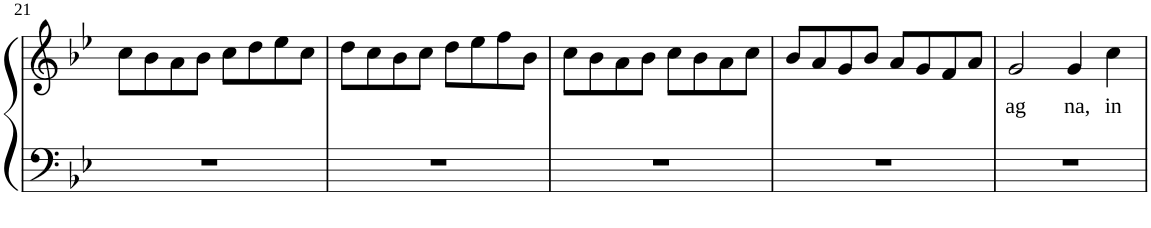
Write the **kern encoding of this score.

**kern	**kern	**text
*part1	*part1	*part1
*staff2	*staff1	*staff1
*I"Piano	*	*
*I'Pno	*	*
!!LO:PB:g=z
*clefF4	*clefG2	*
*k[b-e-]	*k[b-e-]	*
*B-:	*B-:	*
*M2/2	*M2/2	*
=21	=21	=21
1r	8cc\L	.
.	8b-\	.
.	8a\	.
.	8b-\J	.
.	8cc\L	.
.	8dd\	.
.	8ee-\	.
.	8cc\J	.
=22	=22	=22
1r	8dd\L	.
.	8cc\	.
.	8b-\	.
.	8cc\J	.
.	8dd\L	.
.	8ee-\	.
.	8ff\	.
.	8b-\J	.
=23	=23	=23
1r	8cc\L	.
.	8b-\	.
.	8a\	.
.	8b-\J	.
.	8cc\L	.
.	8b-\	.
.	8a\	.
.	8cc\J	.
=24	=24	=24
1r	8b-/L	.
.	8a/	.
.	8g/	.
.	8b-/J	.
.	8a/L	.
.	8g/	.
.	8f/	.
.	8a/J	.
=25	=25	=25
!	!	!LO:LY:b
1r	2g/	ag
!	!	!LO:LY:b
.	4g/	na,
!	!	!LO:LY:b
.	4cc\	in
=	=	=
*-	*-	*-
